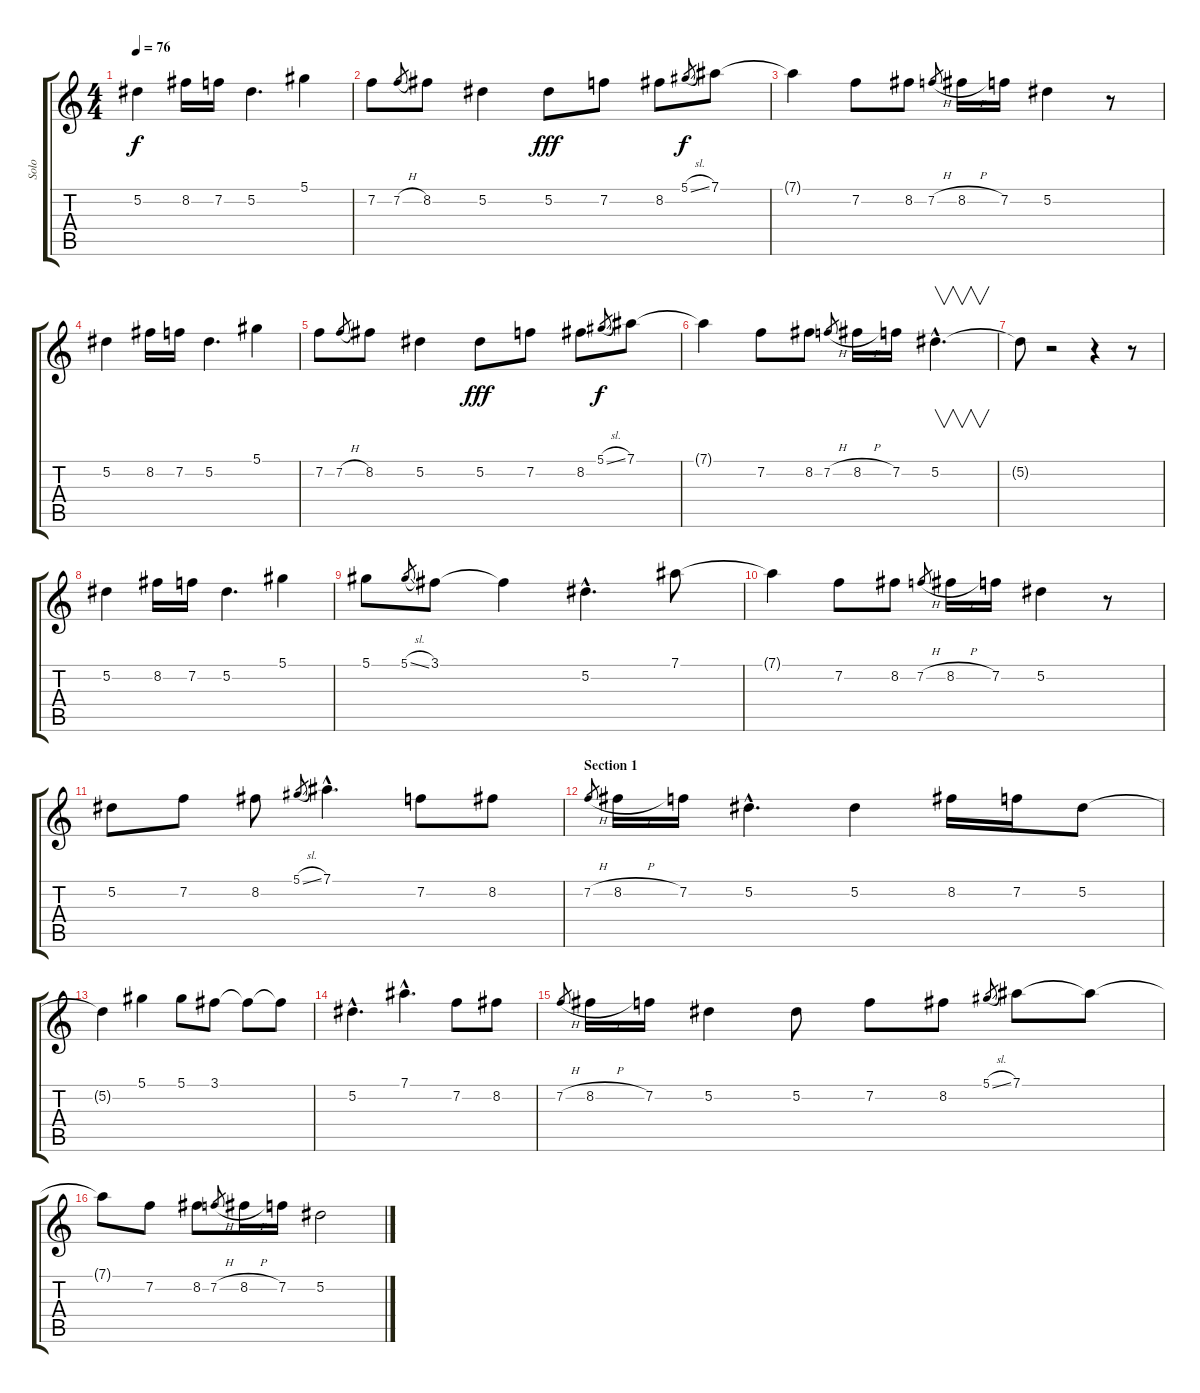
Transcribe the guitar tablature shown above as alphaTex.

\track ("Solo" "Solo") {instrument acousticguitarnylon}
\staff {score tabs}
\tuning (Eb4 Bb3 Gb3 Db3 Ab2 Eb2) {hide}
\ts (4 4)
\tempo 76
\clef g2
\ks c
5.2.4{dy f instrument acousticguitarnylon} 8.2.16 7.2.16 5.2.4{d} 5.1.4 |
7.2.8 7.2{h}.8{gr} 8.2.8 5.2.4 5.2.8{dy fff} 7.2.8 8.2.8 5.1{sl}.8{gr dy f} 7.1.8 |
7.1{t}.4 7.2.8 8.2.8 7.2{h}.8{gr} 8.2{h}.16 7.2.16 5.2.4 r.8 |
5.2.4 8.2.16 7.2.16 5.2.4{d} 5.1.4 |
7.2.8 7.2{h}.8{gr} 8.2.8 5.2.4 5.2.8{dy fff} 7.2.8 8.2.8 5.1{sl}.8{gr dy f} 7.1.8 |
7.1{t}.4 7.2.8 8.2.8 7.2{h}.8{gr} 8.2{h}.16 7.2.16 5.2{hac}.4{v d} |
5.2{t}.8 r.2 r.4 r.8 |
5.2.4 8.2.16 7.2.16 5.2.4{d} 5.1.4 |
5.1.8 5.1{sl}.8{gr} 3.1.8 3.1{t}.4 5.2{hac}.4{d} 7.1.8 |
7.1{t}.4 7.2.8 8.2.8 7.2{h}.8{gr} 8.2{h}.16 7.2.16 5.2.4 r.8 |
5.2.8 7.2.8 8.2.8 5.1{sl}.8{gr} 7.1{hac}.4{d} 7.2.8 8.2.8 |
\section ("" "Section 1")
7.2{h}.8{gr} 8.2{h}.16 7.2.16 5.2{hac}.4{d} 5.2.4 8.2.16 7.2.16 5.2.8 |
5.2{t}.4 5.1.4 5.1.8 3.1.8 3.1{t}.8 3.1{t}.8 |
5.2{hac}.4{d} 7.1{hac}.4{d} 7.2.8 8.2.8 |
7.2{h}.8{gr} 8.2{h}.16 7.2.16 5.2.4 5.2.8 7.2.8 8.2.8 5.1{sl}.8{gr} 7.1.8 7.1{t}.8 |
7.1{t}.8 7.2.8 8.2.8 7.2{h}.8{gr} 8.2{h}.16 7.2.16 5.2.2
